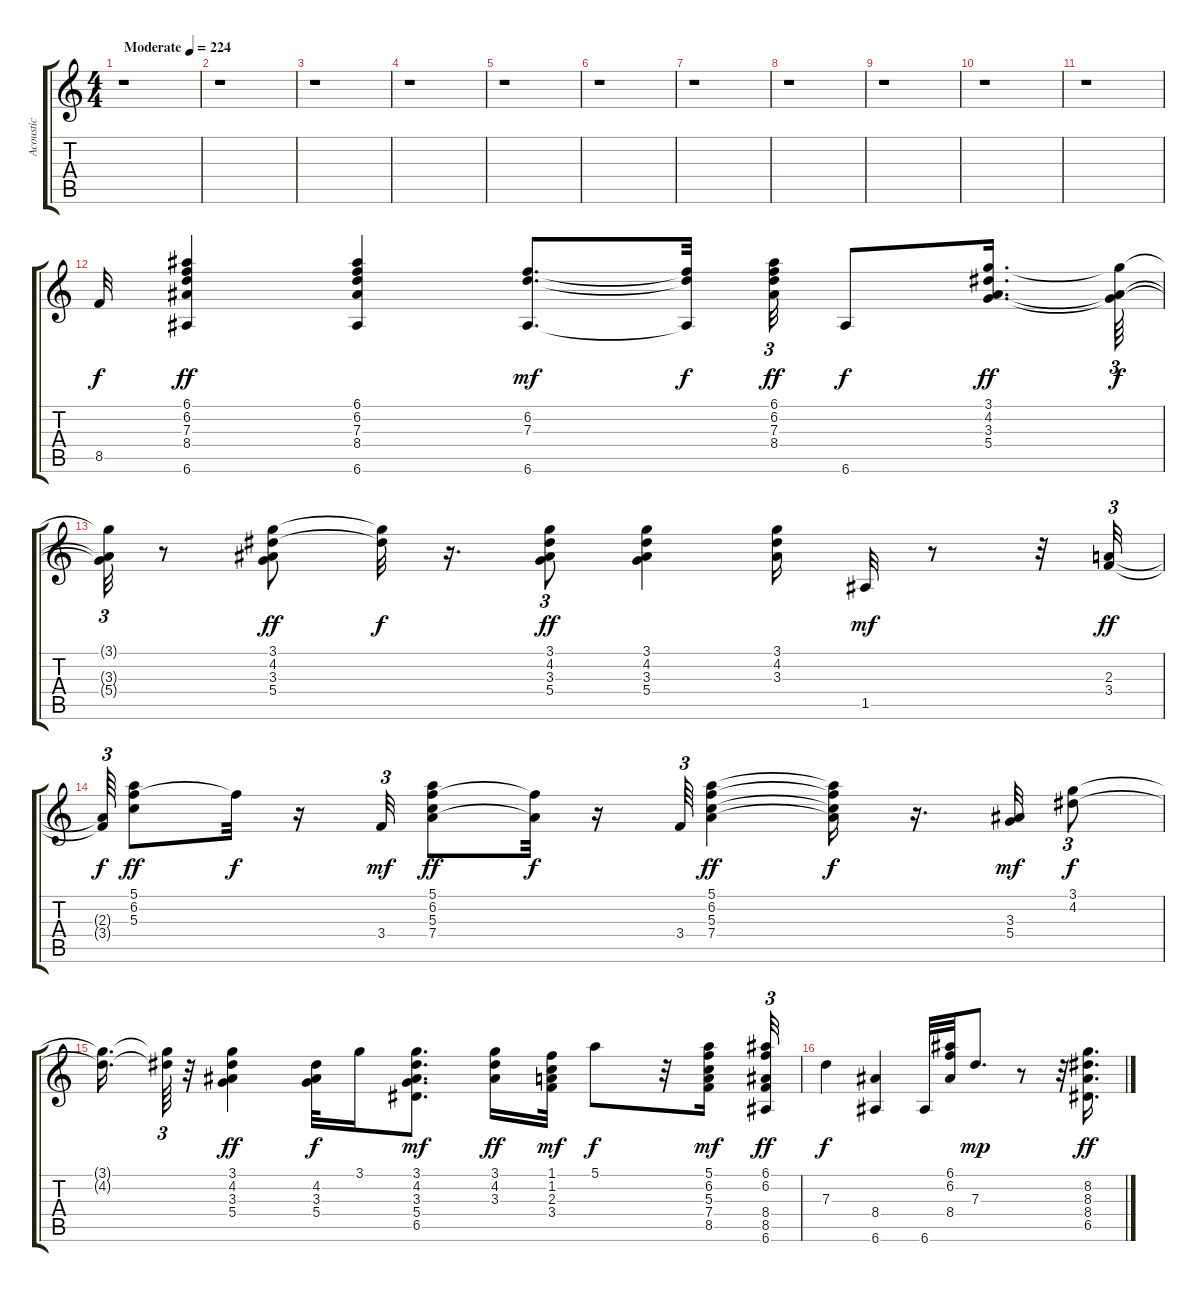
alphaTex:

\track ("Acoustic" "Acoustic") {instrument acousticguitarsteel}
\staff {score tabs}
\tuning (E4 B3 G3 D3 A2 E2) {hide}
\ts (4 4)
\tempo (224 "Moderate")
\clef g2
\ks c
r.1{dy f instrument acousticguitarsteel} |
r.1 |
r.1 |
r.1 |
r.1 |
r.1 |
r.1 |
r.1 |
r.1 |
r.1 |
r.1 |
8.5.32 (6.1 6.2 7.3 8.4 6.6).4{dy ff} (6.1 6.2 7.3 8.4 6.6).4 (6.2 7.3 6.6).8{d dy mf} (6.2{t} 7.3{t} 6.6{t}).32{dy f} (6.1 6.2 7.3 8.4).32{tu (3 2) dy ff} 6.6.8{dy f} (3.1 4.2 3.3 5.4).16{d dy ff} (3.1{t} 3.3{t} 5.4{t}).64{tu (3 2) dy f} |
(3.1{t} 3.3{t} 5.4{t}).32{tu (3 2)} r.8 (3.1 4.2 3.3 5.4).8{dy ff} (3.1{t} 4.2{t}).32{dy f} r.16{d} (3.1 4.2 3.3 5.4).8{tu (3 2) dy ff} (3.1 4.2 3.3 5.4).4 (3.1 4.2 3.3).16 1.5.32{dy mf} r.8 r.32 (2.3 3.4).32{tu (3 2) dy ff} |
(2.3{t} 3.4{t}).64{tu (3 2) dy f} (5.1 6.2 5.3).8{dy ff} 6.2{t}.32{dy f} r.16 3.4.32{tu (3 2) dy mf} (5.1 6.2 5.3 7.4).8{dy ff} (6.2{t} 7.4{t}).32{dy f} r.16 3.4.64{tu (3 2)} (5.1 6.2 5.3 7.4).4{dy ff} (5.1{t} 6.2{t} 5.3{t} 7.4{t}).16{dy f} r.16{d} (3.3 5.4).32{dy mf} (3.1 4.2).8{tu (3 2) dy f} |
(3.1{t} 4.2{t}).16{d} (3.1{t} 4.2{t}).64{tu (3 2)} r.32 (3.1 4.2 3.3 5.4).4{dy ff} (4.2 3.3 5.4).32{dy f} 3.1.16 (3.1 4.2 3.3 5.4 6.5).8{d dy mf} (3.1 4.2 3.3).16{dy ff} (1.1 1.2 2.3 3.4).32{dy mf} 5.1.8{dy f} r.32 (5.1 6.2 5.3 7.4 8.5).16{dy mf} (6.1 6.2 8.4 8.5 6.6).32{tu (3 2) dy ff} |
7.3.4{dy f} (8.4 6.6).4 6.6.32 (6.1 6.2 8.4).32 7.3.8{d dy mp} r.8 r.32 (8.2 8.3 8.4 6.5).16{d dy ff}
